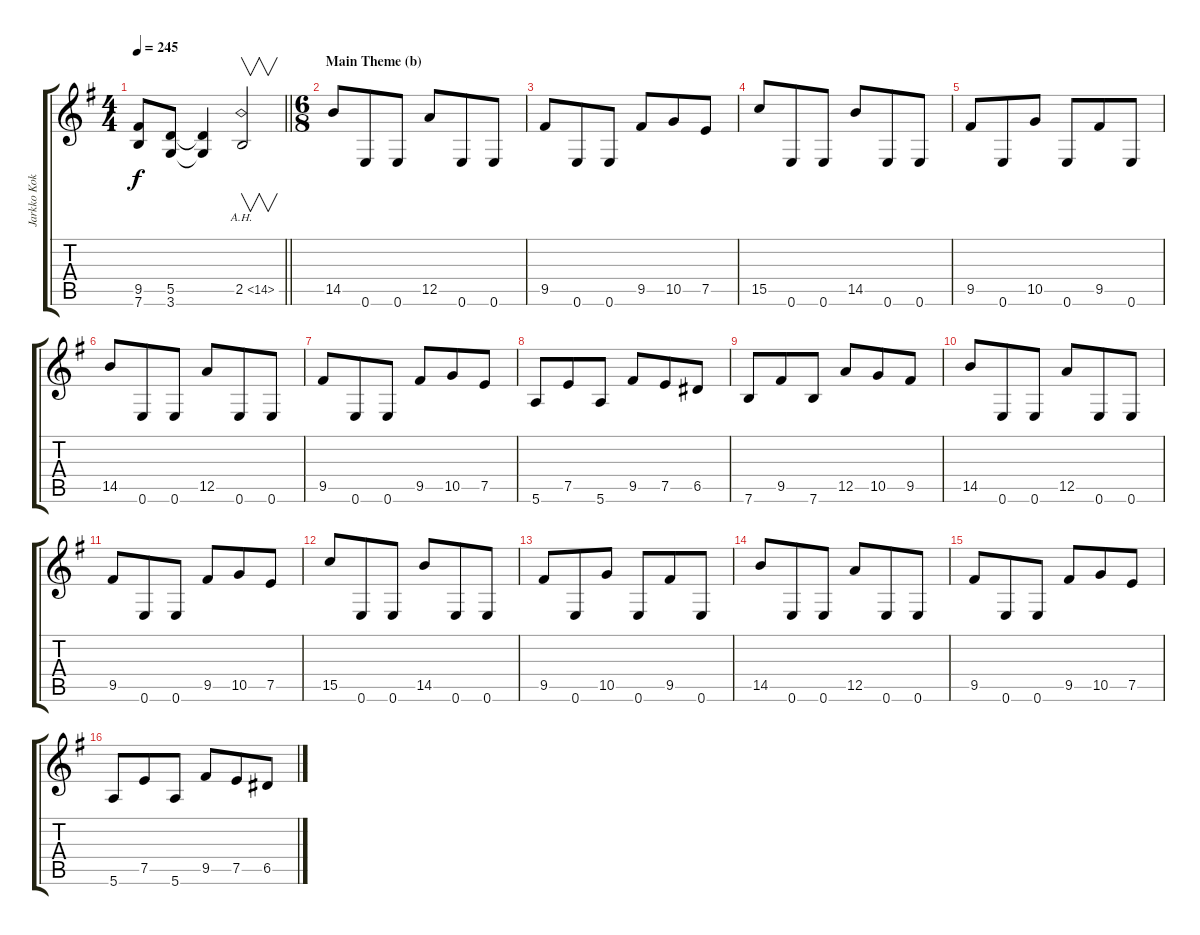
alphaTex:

\track ("Jarkko Kokko (guitar)" "Jarkko Kok") {instrument distortionguitar}
\staff {score tabs}
\tuning (E4 B3 G3 D3 A2 E2) {hide}
\ts (4 4)
\tempo 245
\clef g2
\barLineRight lightlight
\ks eminor
(9.5{t} 7.6{t}).8{dy f} (5.5 3.6).8 (5.5{t} 3.6{t}).4 2.5{ah 12}.2{v} |
\ts (6 8)
\section ("" "Main Theme (b)")
14.5.8 0.6.8 0.6.8 12.5.8 0.6.8 0.6.8 |
9.5.8 0.6.8 0.6.8 9.5.8 10.5.8 7.5.8 |
15.5.8 0.6.8 0.6.8 14.5.8 0.6.8 0.6.8 |
9.5.8 0.6.8 10.5.8 0.6.8 9.5.8 0.6.8 |
14.5.8 0.6.8 0.6.8 12.5.8 0.6.8 0.6.8 |
9.5.8 0.6.8 0.6.8 9.5.8 10.5.8 7.5.8 |
5.6.8 7.5.8 5.6.8 9.5.8 7.5.8 6.5.8 |
7.6.8 9.5.8 7.6.8 12.5.8 10.5.8 9.5.8 |
14.5.8 0.6.8 0.6.8 12.5.8 0.6.8 0.6.8 |
9.5.8 0.6.8 0.6.8 9.5.8 10.5.8 7.5.8 |
15.5.8 0.6.8 0.6.8 14.5.8 0.6.8 0.6.8 |
9.5.8 0.6.8 10.5.8 0.6.8 9.5.8 0.6.8 |
14.5.8 0.6.8 0.6.8 12.5.8 0.6.8 0.6.8 |
9.5.8 0.6.8 0.6.8 9.5.8 10.5.8 7.5.8 |
5.6.8 7.5.8 5.6.8 9.5.8 7.5.8 6.5.8
